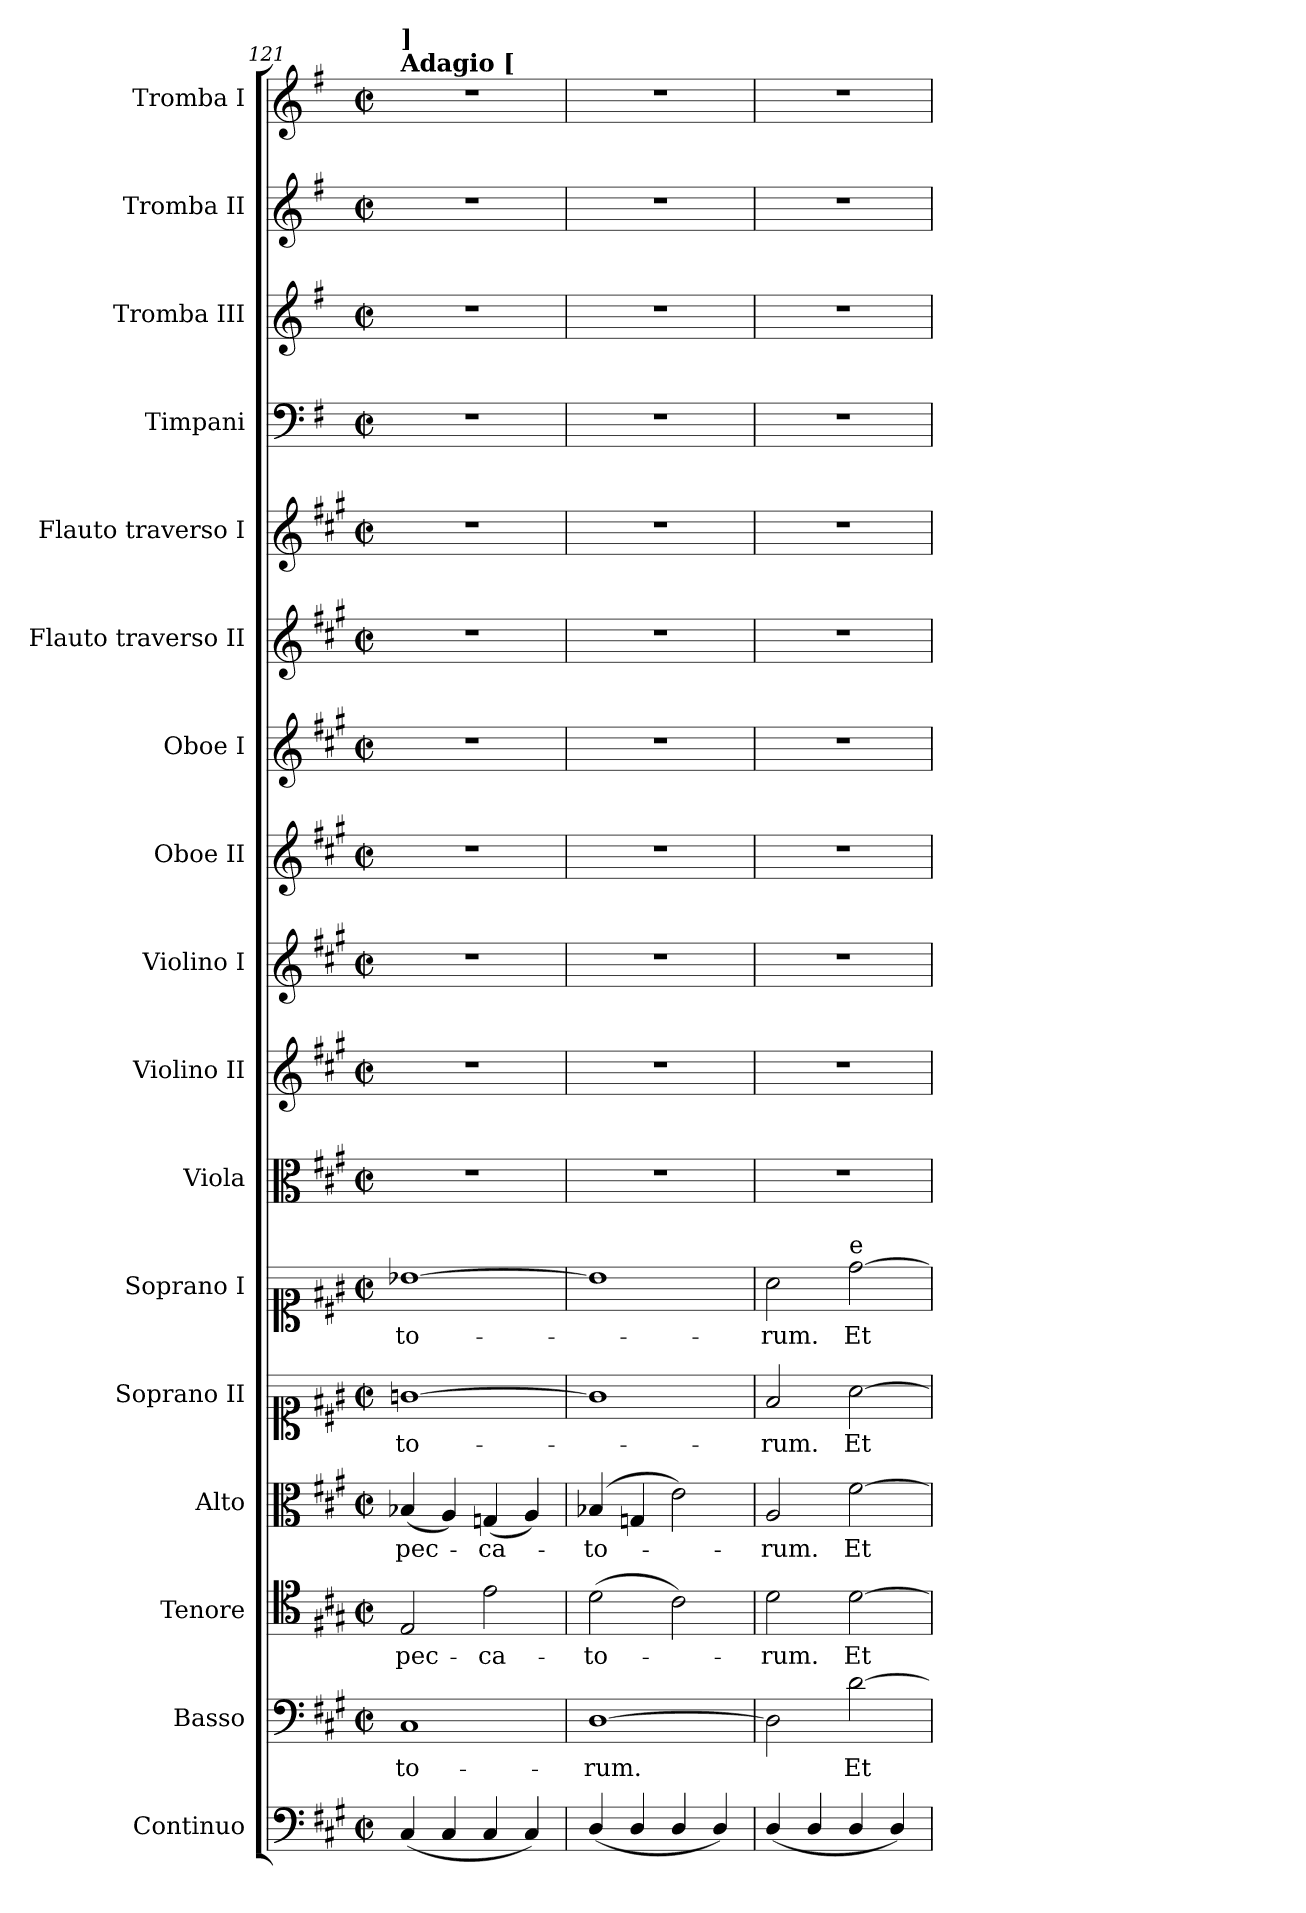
**kern	**kern	**text	**kern	**text	**kern	**text	**kern	**text	**kern	**text	**kern	**kern	**kern	**kern	**kern	**kern	**kern	**kern	**kern	**kern	**kern
*part17	*part16	*part16	*part15	*part15	*part14	*part14	*part13	*part13	*part12	*part12	*part11	*part10	*part9	*part8	*part7	*part6	*part5	*part4	*part3	*part2	*part1
*staff17	*staff16	*staff16	*staff15	*staff15	*staff14	*staff14	*staff13	*staff13	*staff12	*staff12	*staff11	*staff10	*staff9	*staff8	*staff7	*staff6	*staff5	*staff4	*staff3	*staff2	*staff1
*I"Continuo	*I"Basso	*	*I"Tenore	*	*I"Alto	*	*I"Soprano II	*	*I"Soprano I	*	*I"Viola	*I"Violino II	*I"Violino I	*I"Oboe II	*I"Oboe I	*I"Flauto traverso II	*I"Flauto traverso I	*I"Timpani	*I"Tromba III	*I"Tromba II	*I"Tromba I
*I'Cont.	*I'B.	*	*I'T.	*	*I'A.	*	*I'S. II	*	*I'S. I	*	*I'Vla.	*I'Vln. II	*I'Vln. I	*I'Ob. II	*I'Ob. I	*I'Fl. trv. II	*I'Fl. trv. I	*I'Timp.	*I'Tr. III	*I'Tr. II	*I'Tr. I
*clefF4	*clefF4	*	*clefC4	*	*clefC3	*	*clefC1	*	*clefC1	*	*clefC3	*clefG2	*clefG2	*clefG2	*clefG2	*clefG2	*clefG2	*clefF4	*clefG2	*clefG2	*clefG2
*	*	*	*	*	*	*	*	*	*	*	*	*	*	*	*	*	*	*ITrd-1c-2	*ITrd-1c-2	*ITrd-1c-2	*ITrd-1c-2
*k[f#c#g#]	*k[f#c#g#]	*	*k[f#c#g#]	*	*k[f#c#g#]	*	*k[f#c#g#]	*	*k[f#c#g#]	*	*k[f#c#g#]	*k[f#c#g#]	*k[f#c#g#]	*k[f#c#g#]	*k[f#c#g#]	*k[f#c#g#]	*k[f#c#g#]	*k[f#c#g#]	*k[f#c#g#]	*k[f#c#g#]	*k[f#c#g#]
*M2/2	*M2/2	*	*M2/2	*	*M2/2	*	*M2/2	*	*M2/2	*	*M2/2	*M2/2	*M2/2	*M2/2	*M2/2	*M2/2	*M2/2	*M2/2	*M2/2	*M2/2	*M2/2
*met(c|)	*met(c|)	*	*met(c|)	*	*met(c|)	*	*met(c|)	*	*met(c|)	*	*met(c|)	*met(c|)	*met(c|)	*met(c|)	*met(c|)	*met(c|)	*met(c|)	*met(c|)	*met(c|)	*met(c|)	*met(c|)
*MM78	*MM78	*	*MM78	*	*MM78	*	*MM78	*	*MM78	*	*MM78	*MM78	*MM78	*MM78	*MM78	*MM78	*MM78	*MM78	*MM78	*MM78	*MM78
=121	=121	=121	=121	=121	=121	=121	=121	=121	=121	=121	=121	=121	=121	=121	=121	=121	=121	=121	=121	=121	=121
!	!	!	!	!	!	!	!	!	!	!	!	!	!	!	!	!	!	!	!	!	!LO:TX:a:B:t=Adagio [
!	!	!	!	!	!	!	!	!	!	!	!	!	!	!	!	!	!	!	!	!	!LO:TX:a:B:t=]
(4C#/	1C#	-to-	2E/	pec-	(4B-X/	pec-	[1gn	-to-	[1b-X	-to-	1r	1r	1r	1r	1r	1r	1r	1r	1r	1r	1r
4C#/	.	.	.	.	4A/)	.	.	.	.	.	.	.	.	.	.	.	.	.	.	.	.
4C#/	.	.	2e\	-ca-	(4Gn/	-ca-	.	.	.	.	.	.	.	.	.	.	.	.	.	.	.
4C#/)	.	.	.	.	4A/)	.	.	.	.	.	.	.	.	.	.	.	.	.	.	.	.
=122	=122	=122	=122	=122	=122	=122	=122	=122	=122	=122	=122	=122	=122	=122	=122	=122	=122	=122	=122	=122	=122
(4D/	[1D	-rum.	(2d\	-to-	(4B-X/	-to-	1g]	.	1b-]	.	1r	1r	1r	1r	1r	1r	1r	1r	1r	1r	1r
4D/	.	.	.	.	4Gn/	.	.	.	.	.	.	.	.	.	.	.	.	.	.	.	.
4D/	.	.	2c#\)	.	2e\)	.	.	.	.	.	.	.	.	.	.	.	.	.	.	.	.
4D/)	.	.	.	.	.	.	.	.	.	.	.	.	.	.	.	.	.	.	.	.	.
=123	=123	=123	=123	=123	=123	=123	=123	=123	=123	=123	=123	=123	=123	=123	=123	=123	=123	=123	=123	=123	=123
(4D/	2D\]	.	2d\	-rum.	2A/	-rum.	2f#/	-rum.	2a\	-rum.	1r	1r	1r	1r	1r	1r	1r	1r	1r	1r	1r
4D/	.	.	.	.	.	.	.	.	.	.	.	.	.	.	.	.	.	.	.	.	.
!	!	!	!	!	!	!	!	!	!LO:TX:a:t=e	!	!	!	!	!	!	!	!	!	!	!	!
4D/	[2d\	Et	[2d\	Et	[2f#\	Et	[2a\	Et	[2dd\	Et	.	.	.	.	.	.	.	.	.	.	.
4D/)	.	.	.	.	.	.	.	.	.	.	.	.	.	.	.	.	.	.	.	.	.
=	=	=	=	=	=	=	=	=	=	=	=	=	=	=	=	=	=	=	=	=	=
*-	*-	*-	*-	*-	*-	*-	*-	*-	*-	*-	*-	*-	*-	*-	*-	*-	*-	*-	*-	*-	*-
